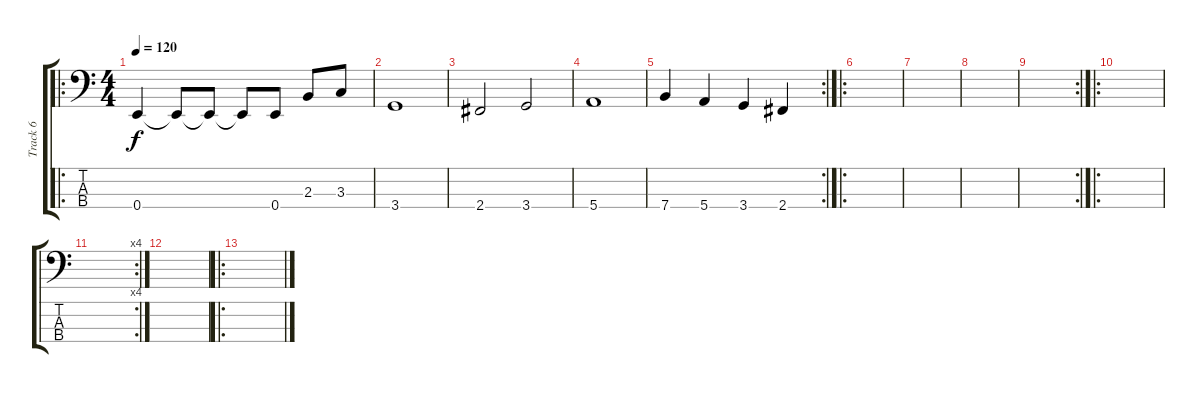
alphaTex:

\track ("Track 6" "Track 6") {instrument electricbasspick}
\staff {score tabs}
\tuning (G2 D2 A1 E1) {hide}
\ro
\ts (4 4)
\tempo 120
\clef f4
\ks c
0.4.4{dy f} 0.4{t}.8 0.4{t}.8 0.4{t}.8 0.4.8 2.3.8 3.3.8 |
3.4.1 |
2.4.2 3.4.2 |
5.4.1 |
\rc 2
7.4.4 5.4.4 3.4.4 2.4.4 |
\ro
|
|
|
\rc 2
|
\ro
|
\rc 4
|
|
\ro
